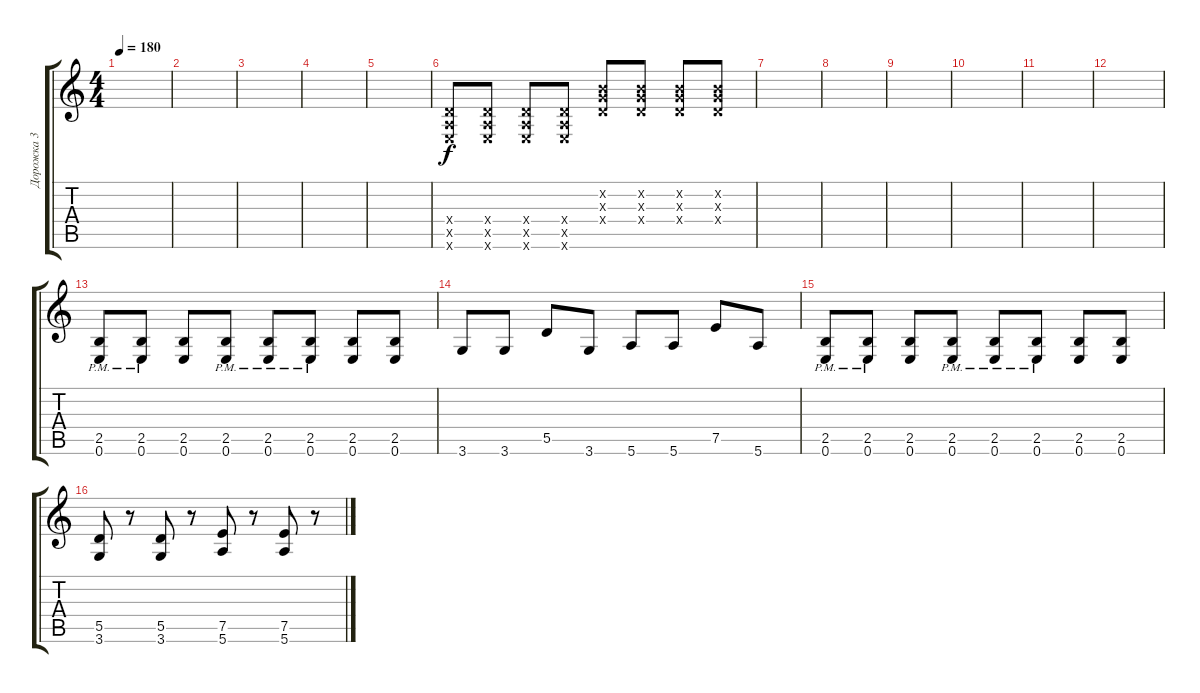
\track ("Дорожка 3" "Дорожка 3") {instrument distortionguitar}
\staff {score tabs}
\tuning (E4 B3 G3 D3 A2 E2) {hide}
\ts (4 4)
\tempo 180
\clef g2
\ks c
|
|
|
|
|
(0.4{x} 0.5{x} 0.6{x}).8 (0.4{x} 0.5{x} 0.6{x}).8 (0.4{x} 0.5{x} 0.6{x}).8 (0.4{x} 0.5{x} 0.6{x}).8 (0.2{x} 0.3{x} 0.4{x}).8 (0.2{x} 0.3{x} 0.4{x}).8 (0.2{x} 0.3{x} 0.4{x}).8 (0.2{x} 0.3{x} 0.4{x}).8 |
|
|
|
|
|
|
(2.5{pm} 0.6{pm}).8 (2.5{pm} 0.6{pm}).8 (2.5 0.6).8 (2.5{pm} 0.6{pm}).8 (2.5{pm} 0.6{pm}).8 (2.5{pm} 0.6{pm}).8 (2.5 0.6).8 (2.5 0.6).8 |
3.6.8 3.6.8 5.5.8 3.6.8 5.6.8 5.6.8 7.5.8 5.6.8 |
(2.5{pm} 0.6{pm}).8 (2.5{pm} 0.6{pm}).8 (2.5 0.6).8 (2.5{pm} 0.6{pm}).8 (2.5{pm} 0.6{pm}).8 (2.5{pm} 0.6{pm}).8 (2.5 0.6).8 (2.5 0.6).8 |
(5.5 3.6).8 r.8 (5.5 3.6).8 r.8 (7.5 5.6).8 r.8 (7.5 5.6).8 r.8
